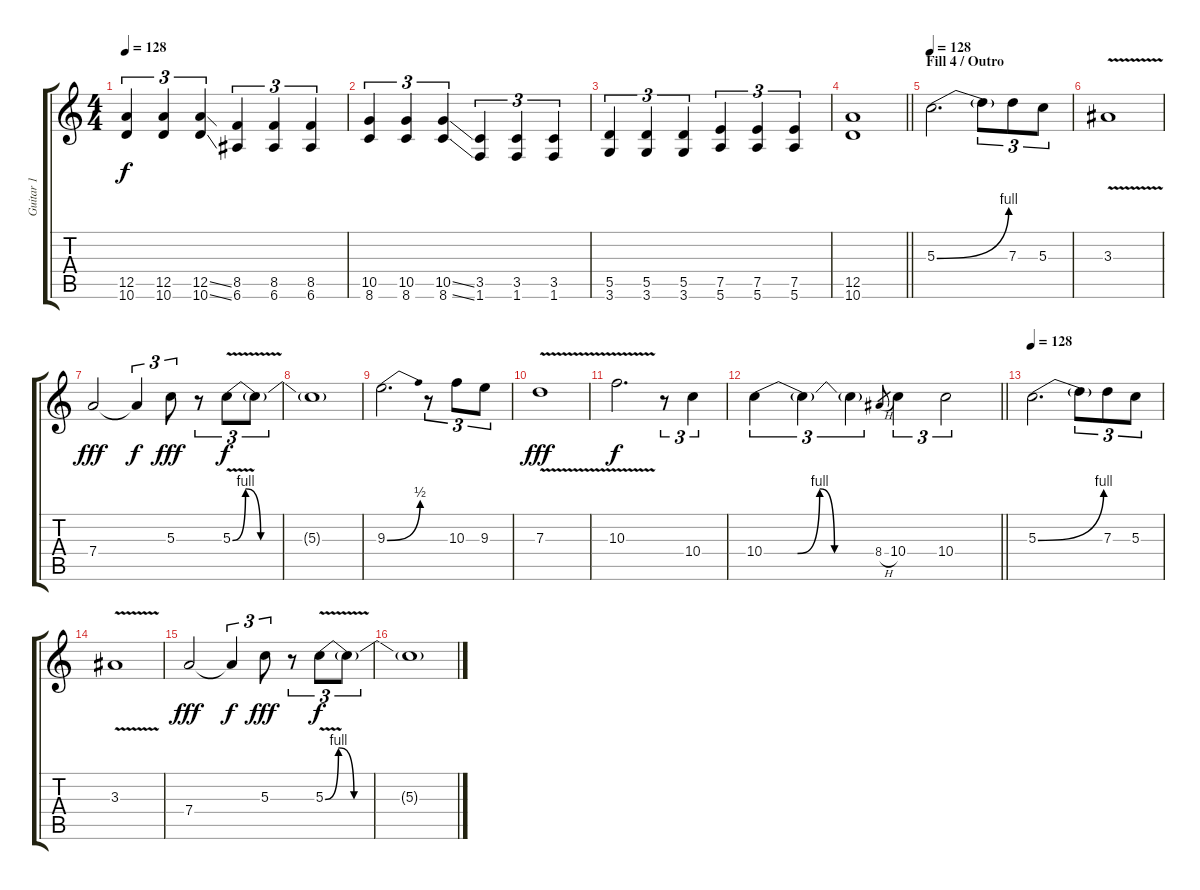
\track ("Guitar 1" "Guitar 1") {instrument distortionguitar}
\staff {score tabs}
\tuning (E4 B3 G3 D3 A2 E2) {hide}
\ts (4 4)
\tempo 128
\clef g2
\ks c
(12.5 10.6).4{tu (3 2) dy f} (12.5 10.6).4{tu (3 2)} (12.5{ss} 10.6{ss}).4{tu (3 2)} (8.5 6.6).4{tu (3 2)} (8.5 6.6).4{tu (3 2)} (8.5 6.6).4{tu (3 2)} |
(10.5 8.6).4{tu (3 2)} (10.5 8.6).4{tu (3 2)} (10.5{ss} 8.6{ss}).4{tu (3 2)} (3.5 1.6).4{tu (3 2)} (3.5 1.6).4{tu (3 2)} (3.5 1.6).4{tu (3 2)} |
(5.5 3.6).4{tu (3 2)} (5.5 3.6).4{tu (3 2)} (5.5 3.6).4{tu (3 2)} (7.5 5.6).4{tu (3 2)} (7.5 5.6).4{tu (3 2)} (7.5 5.6).4{tu (3 2)} |
\barLineRight lightlight
(12.5 10.6).1 |
\section ("" "Fill 4 / Outro")
\tempo 128
5.3{be (bend 0 0 60 4)}.2{d} 5.3{t}.8{tu (3 2)} 7.3.8{tu (3 2)} 5.3.8{tu (3 2)} |
3.3{v}.1 |
7.4.2{dy fff} 7.4{t}.4{tu (3 2) dy f} 5.3.8{tu (3 2) dy fff} r.8{tu (3 2)} 5.3{be (custom 0 0 6 4 13 0 60 0) v}.8{tu (3 2) dy f} 5.3{t}.8{tu (3 2)} |
5.3{t}.1 |
9.3{be (bend 0 0 60 2)}.2{d} r.8{tu (3 2)} 10.3.8{tu (3 2)} 9.3.8{tu (3 2)} |
7.3{v}.1{dy fff} |
10.3{v}.2{d dy f} r.8{tu (3 2)} 10.4.4{tu (3 2)} |
\barLineRight lightlight
10.4{be (custom 0 0 18 0 30 4 38 0 60 0)}.4{tu (3 2)} 10.4{t}.4{tu (3 2)} 10.4{t}.4{tu (3 2)} 8.4{h}.8{gr} 10.4.4{tu (3 2)} 10.4.2{tu (3 2)} |
\tempo 128
5.3{be (bend 0 0 60 4)}.2{d} 5.3{t}.8{tu (3 2)} 7.3.8{tu (3 2)} 5.3.8{tu (3 2)} |
3.3{v}.1 |
7.4.2{dy fff} 7.4{t}.4{tu (3 2) dy f} 5.3.8{tu (3 2) dy fff} r.8{tu (3 2)} 5.3{be (custom 0 0 6 4 13 0 60 0) v}.8{tu (3 2) dy f} 5.3{t}.8{tu (3 2)} |
5.3{t}.1
